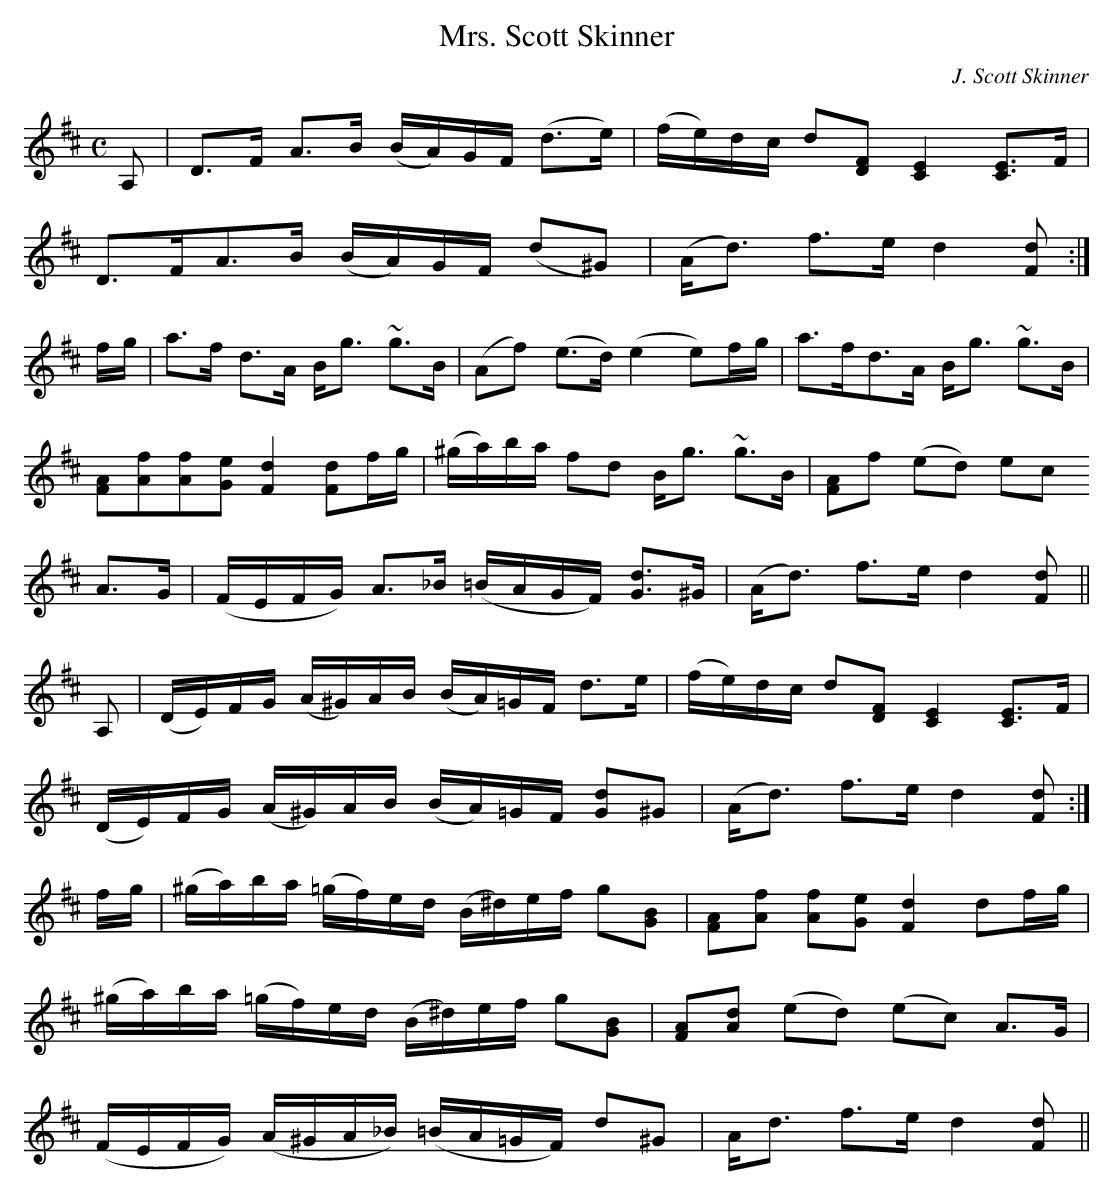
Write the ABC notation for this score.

X:1
T:Mrs. Scott Skinner
C:J. Scott Skinner
M:C
L:1/8
K:D
A,|D>F A>B (B/A/)G/F/ (d>e)|(f/e/)d/c/ d[DF] [C2E2] [C3/2E3/2]F/|
D>FA>B (B/A/)G/F/ (d^G)|(A<d) f>e d2 [Fd]:|
f/g/|a>f d>A B<g ~g>B|(Af) (e>d) (e2 e)f/g/|a>fd>A B<g ~g>B|
[FA][Af][Af][Ge] [F2d2][Fd]f/g/|(^g/a/)b/a/ fd B<g ~g>B|[FA]f (ed) ec
A>G|(F/E/F/G/) A>_B (=B/A/G/F/) [G3/2d3/2]^G/|(A<d) f>e d2 [Fd]||
A,|(D/E/)F/G/ (A/^G/)A/B/ (B/A/)=G/F/ d>e|(f/e/)d/c/ d[DF] [C2E2] [C3/2E3/2]F/|
(D/E/)F/G/ (A/^G/)A/B/ (B/A/)=G/F/ [Gd]^G|(A<d) f>e d2 [Fd]:|
f/g/|(^g/a/)b/a/ (=g/f/)e/d/ (B/^d/)e/f/ g[GB]|[FA][Af] [Af][Ge] [F2d2] df/g/|
(^g/a/)b/a/ (=g/f/)e/d/ (B/^d/)e/f/ g[GB]|[FA][Ad] (ed) (ec) A>G|
(F/E/F/G/) (A/^G/A/_B/) (=B/A/=G/F/) d^G|A<d f>e d2 [Fd]||
